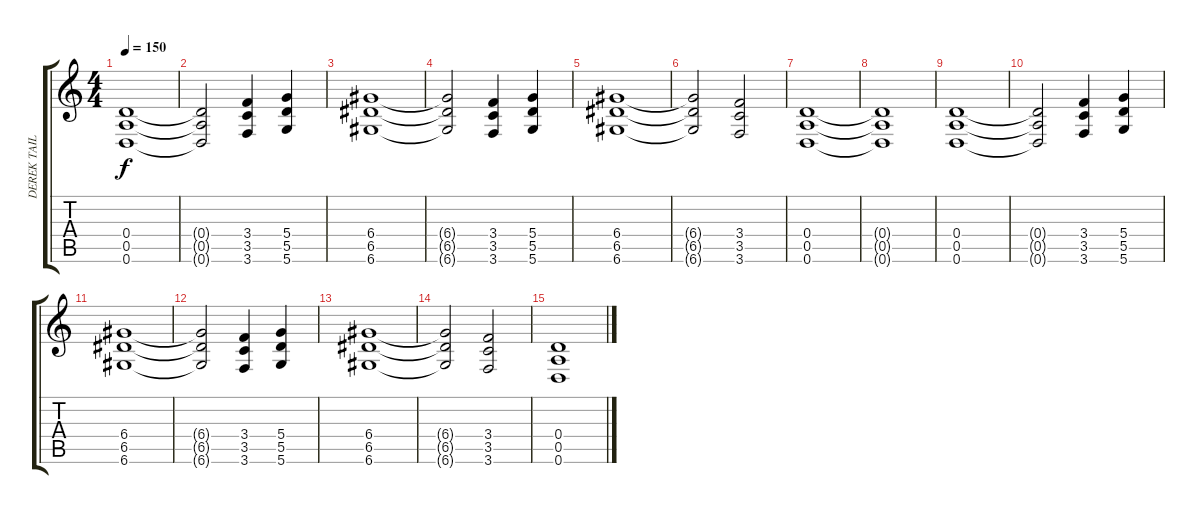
\track ("DEREK TAILER - rhythm guitar" "DEREK TAIL") {instrument distortionguitar}
\staff {score tabs}
\tuning (E4 B3 G3 D3 A2 D2) {hide}
\ts (4 4)
\tempo 150
\clef g2
\ks c
(0.4 0.5 0.6).1{dy f instrument distortionguitar} |
(0.4{t} 0.5{t} 0.6{t}).2 (3.4 3.5 3.6).4 (5.4 5.5 5.6).4 |
(6.4 6.5 6.6).1 |
(6.4{t} 6.5{t} 6.6{t}).2 (3.4 3.5 3.6).4 (5.4 5.5 5.6).4 |
(6.4 6.5 6.6).1 |
(6.4{t} 6.5{t} 6.6{t}).2 (3.4 3.5 3.6).2 |
(0.4 0.5 0.6).1 |
(0.4{t} 0.5{t} 0.6{t}).1 |
(0.4 0.5 0.6).1 |
(0.4{t} 0.5{t} 0.6{t}).2 (3.4 3.5 3.6).4 (5.4 5.5 5.6).4 |
(6.4 6.5 6.6).1 |
(6.4{t} 6.5{t} 6.6{t}).2 (3.4 3.5 3.6).4 (5.4 5.5 5.6).4 |
(6.4 6.5 6.6).1 |
(6.4{t} 6.5{t} 6.6{t}).2 (3.4 3.5 3.6).2 |
(0.4 0.5 0.6).1
